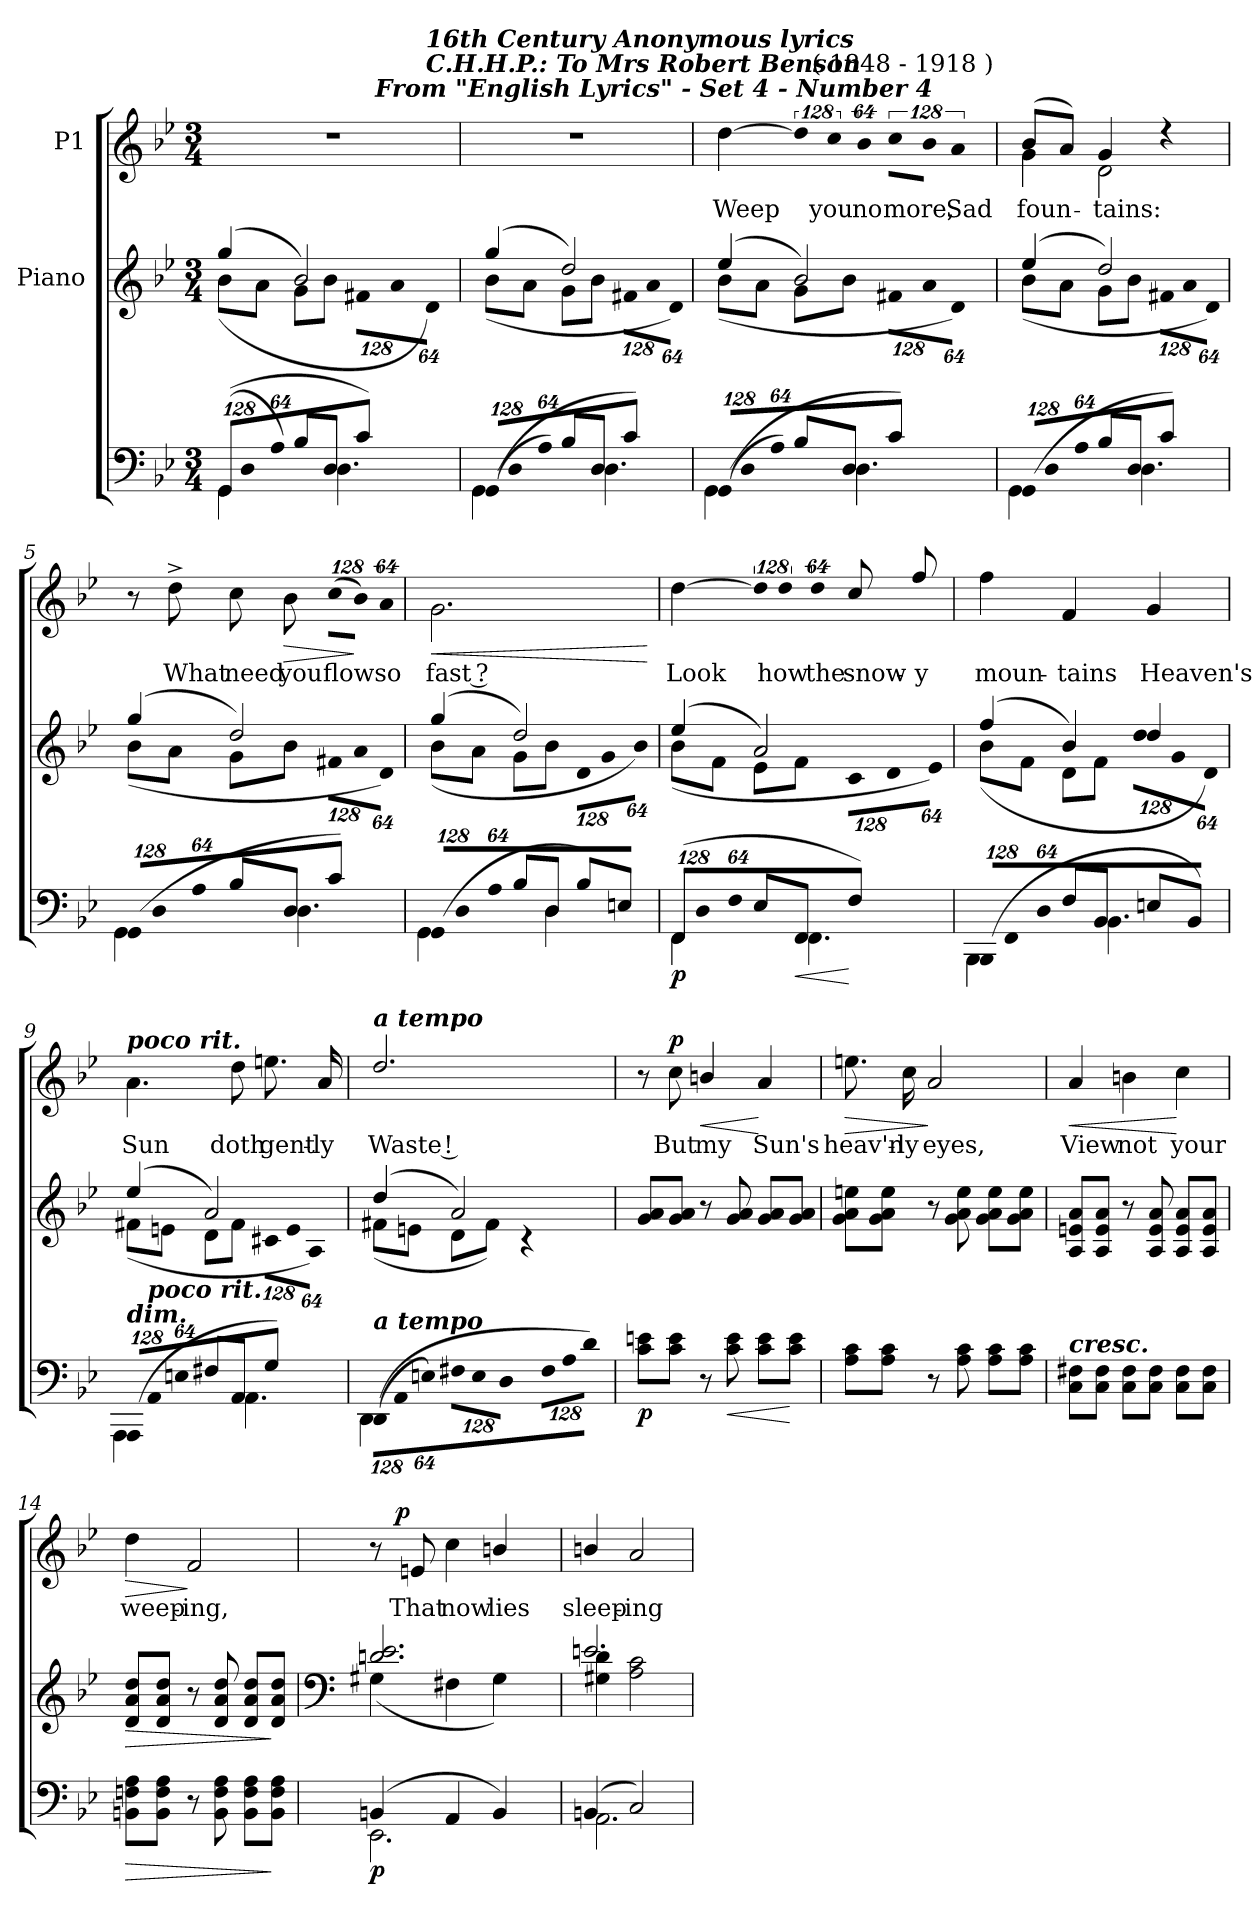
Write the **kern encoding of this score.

**kern	**dynam	**kern	**dynam	**kern	**text	**dynam
*part3	*part3	*part2	*part2	*part1	*part1	*part1
*staff3	*staff3	*staff2	*staff2	*staff1	*staff1	*staff1
*	*	*I"Piano	*	*I"P1	*	*
!!LO:PB:g=z
*clefF4	*	*clefG2	*	*clefG2	*	*
*k[b-e-]	*	*k[b-e-]	*	*k[b-e-]	*	*
*g:	*	*g:	*	*g:	*	*
*M3/4	*	*M3/4	*	*M3/4	*	*
*MM70	*	*MM70	*	*MM70	*	*
*Xbrackettup	*	*	*	*	*	*
=1	=1	=1	=1	=1	=1	=1
!	!	!	!	!LO:TX:a:B:t=Editor&colon; John Henry Fowler	!	!
!	!	!	!	!LO:TX:a:Bi:t=(  Revision&colon;   3 - 30 - 2008  )	!	!
!	!	!	!	!LO:TX:a:Bi:t=Lento sostenuto.	!	!
!LO:N:vis=8	!	!	!	!LO:N:vis=1	!	!
*^	*	*^	*	*^	*	*
*	*	*	*	*	*	*	*^	*	*
((1024%85GGi/L	4GGi\	.	(4ggi/	(8b-i\L	.	2.r	2ryy	2ryy	.	.
!LO:N:vis=8	!	!	!	!	!	!	!	!	!	!
1024%85Di/	.	.	.	.	.	.	.	.	.	.
.	.	.	.	8ai\J	.	.	.	.	.	.
!LO:N:vis=8	!	!	!	!	!	!	!	!	!	!
512%43Ai/J)	.	.	.	.	.	.	.	.	.	.
8B-i/L	8ryy	.	2b-i/)	8gi\L	.	.	.	.	.	.
8Di/J	4.Di\	.	.	8b-i\J	.	.	.	.	.	.
*	*	*	*	*Xbrackettup	*	*	*	*	*	*
!	!	!	!	!LO:N:vis=8	!	!	!	!	!	!
4ci/)	.	.	.	1024%85f#Xi\L	.	.	32ryy	8ryy	.	.
.	.	.	.	.	.	.	128ryy	.	.	.
.	.	.	.	.	.	.	1024ryy	.	.	.
!	!	!	!	!	!	!	!LO:TX:a:Bi:t=From "English Lyrics" -  Set 4 -  Number 4	!	!	!
.	.	.	.	.	.	.	8ryy	.	.	.
!	!	!	!	!LO:N:vis=8	!	!	!	!	!	!
.	.	.	.	1024%85ai\	.	.	.	.	.	.
.	.	.	.	.	.	.	.	32ryy	.	.
.	.	.	.	.	.	.	.	128ryy	.	.
.	.	.	.	.	.	.	.	512ryy	.	.
.	.	.	.	.	.	.	16ryy	.	.	.
!	!	!	!	!	!	!	!	!LO:TX:a:Bi:t=C.H.H.P.&colon;  To Mrs Robert Benson	!	!
!	!	!	!	!	!	!	!	!LO:TX:a:Bi:t=16th Century Anonymous lyrics	!	!
!	!	!	!	!LO:N:vis=8	!	!	!	!	!	!
.	.	.	.	512%43di\J)	.	.	.	16ryy	.	.
.	.	.	.	.	.	.	64ryy	.	.	.
.	.	.	.	.	.	.	.	64ryy	.	.
.	.	.	.	.	.	.	256..ryy	.	.	.
.	.	.	.	.	.	.	.	256.ryy	.	.
=2	=2	=2	=2	=2	=2	=2	=2	=2	=2	=2
!LO:N:vis=8	!	!	!	!	!	!LO:N:vis=1	!	!	!	!
*	*	*	*	*	*	*v	*v	*v	*	*
((1024%85GGi/L	4GGi\	.	(4ggi/	(8b-i\L	.	2.r	.	.
!LO:N:vis=8	!	!	!	!	!	!	!	!
1024%85Di/	.	.	.	.	.	.	.	.
.	.	.	.	8ai\J	.	.	.	.
!LO:N:vis=8	!	!	!	!	!	!	!	!
512%43Ai/J)	.	.	.	.	.	.	.	.
8B-i/L	8ryy	.	2ddi/)	8gi\L	.	.	.	.
8Di/J	4.Di\	.	.	8b-i\J	.	.	.	.
!	!	!	!	!LO:N:vis=8	!	!	!	!
4ci/)	.	.	.	1024%85f#Xi\L	.	.	.	.
!	!	!	!	!LO:N:vis=8	!	!	!	!
.	.	.	.	1024%85ai\	.	.	.	.
!	!	!	!	!LO:N:vis=8	!	!	!	!
.	.	.	.	512%43di\J)	.	.	.	.
=3	=3	=3	=3	=3	=3	=3	=3	=3
!LO:N:vis=8	!	!	!	!	!	!	!	!
!	!	!	!	!	!	!LO:TX:a:B:t=Charles Hubert Hastings Parry	!	!
!	!	!	!	!	!	!	!LO:LY:b:color=#000000	!
*	*	*	*	*	*	*^	*	*
((1024%85GGi/L	4GGi\	.	(4ee-i/	(8b-i\L	.	[4ddi\	4ryy	Weep	.
!LO:N:vis=8	!	!	!	!	!	!	!	!	!
1024%85Di/	.	.	.	.	.	.	.	.	.
.	.	.	.	8ai\J	.	.	.	.	.
!LO:N:vis=8	!	!	!	!	!	!	!	!	!
512%43Ai/J)	.	.	.	.	.	.	.	.	.
!	!	!	!	!	!	!LO:N:vis=8	!	!	!
8B-i/L	8ryy	.	2b-i/)	8gi\L	.	1024%85ddi\]	32ryy	.	.
.	.	.	.	.	.	.	128ryy	.	.
!	!	!	!	!	!	!	!LO:TX:a:t=( 1848 - 1918 )	!	!
.	.	.	.	.	.	.	4ryy	.	.
!	!	!	!	!	!	!LO:N:vis=8	!	!	!
!	!	!	!	!	!	!	!	!LO:LY:b:color=#000000	!
.	.	.	.	.	.	1024%85cci\	.	you	.
8Di/J	4.Di\	.	.	8b-i\J	.	.	.	.	.
!	!	!	!	!	!	!LO:N:vis=8	!	!	!
!	!	!	!	!	!	!	!	!LO:LY:b:color=#000000	!
.	.	.	.	.	.	512%43b-i\	.	no	.
!	!	!	!	!LO:N:vis=8	!	!LO:N:vis=8	!	!	!
!	!	!	!	!	!	!	!	!LO:LY:b:color=#000000	!
4ci/)	.	.	.	1024%85f#Xi\L	.	1024%85cci\L	.	more,	.
.	.	.	.	.	.	.	8ryy	.	.
!	!	!	!	!LO:N:vis=8	!	!LO:N:vis=8	!	!	!
.	.	.	.	1024%85ai\	.	1024%85b-i\J	.	.	.
.	.	.	.	.	.	.	16ryy	.	.
!	!	!	!	!LO:N:vis=8	!	!LO:N:vis=8	!	!	!
!	!	!	!	!	!	!	!	!LO:LY:b:color=#000000	!
.	.	.	.	512%43di\J)	.	512%43ai\	.	Sad	.
.	.	.	.	.	.	.	64.ryy	.	.
!!LO:LB:g=z	!!
=4	=4	=4	=4	=4	=4	=4	=4	=4	=4
!LO:N:vis=8	!	!	!	!	!	!	!	!	!
!	!	!	!	!	!	!	!	!LO:LY:b:color=#000000	!
(1024%85GGi/L	4GGi\	.	(4ee-i/	(8b-i\L	.	(8b-i/L	4gi\	foun-	.
!LO:N:vis=8	!	!	!	!	!	!	!	!	!
1024%85Di/	.	.	.	.	.	.	.	.	.
.	.	.	.	8ai\J	.	8ai/J)	.	.	.
!LO:N:vis=8	!	!	!	!	!	!	!	!	!
512%43Ai/J	.	.	.	.	.	.	.	.	.
!	!	!	!	!	!	!	!	!LO:LY:b:color=#000000	!
8B-i/L	8ryy	.	2ddi/)	8gi\L	.	4gi/	2di\	-tains:	.
8Di/J	4.Di\	.	.	8b-i\J	.	.	.	.	.
!	!	!	!	!LO:N:vis=8	!	!	!	!	!
4ci/)	.	.	.	1024%85f#Xi\L	.	4r	.	.	.
!	!	!	!	!LO:N:vis=8	!	!	!	!	!
.	.	.	.	1024%85ai\	.	.	.	.	.
!	!	!	!	!LO:N:vis=8	!	!	!	!	!
.	.	.	.	512%43di\J)	.	.	.	.	.
*	*	*	*	*	*	*v	*v	*	*
=5	=5	=5	=5	=5	=5	=5	=5	=5
!LO:N:vis=8	!	!	!	!	!	!	!	!
(1024%85GGi/L	4GGi\	.	(4ggi/	(8b-i\L	.	8r	.	.
!LO:N:vis=8	!	!	!	!	!	!	!	!
1024%85Di/	.	.	.	.	.	.	.	.
!	!	!	!	!	!	!	!LO:LY:b:color=#000000	!
.	.	.	.	8ai\J	.	8dd^i\	What	.
!LO:N:vis=8	!	!	!	!	!	!	!	!
512%43Ai/J	.	.	.	.	.	.	.	.
!	!	!	!	!	!	!	!LO:LY:b:color=#000000	!
8B-i/L	8ryy	.	2ddi/)	8gi\L	.	8cci\	need	.
!	!	!	!	!	!	!	!LO:LY:b:color=#000000	!LO:HP:b
8Di/J	4.Di\	.	.	8b-i\J	.	8b-i\	you	>
!	!	!	!	!LO:N:vis=8	!	!LO:N:vis=8	!	!
!	!	!	!	!	!	!	!LO:LY:b:color=#000000	!
4ci/)	.	.	.	1024%85f#Xi\L	.	(1024%85cci\L	flow	.
!	!	!	!	!LO:N:vis=8	!	!LO:N:vis=8	!	!
.	.	.	.	1024%85ai\	.	1024%85b-i\J)	.	]
!	!	!	!	!LO:N:vis=8	!	!LO:N:vis=8	!	!
!	!	!	!	!	!	!	!LO:LY:b:color=#000000	!
.	.	.	.	512%43di\J)	.	512%43ai\	so	.
=6	=6	=6	=6	=6	=6	=6	=6	=6
!LO:N:vis=8	!	!	!	!	!	!	!	!
!	!	!	!	!	!	!	!LO:LY:b:color=#000000	!LO:HP:b
(1024%85GGi/L	4GGi\	.	(4ggi/	(8b-i\L	.	2.gi\	fast ?	<
!LO:N:vis=8	!	!	!	!	!	!	!	!
1024%85Di/	.	.	.	.	.	.	.	.
.	.	.	.	8ai\J	.	.	.	.
!LO:N:vis=8	!	!	!	!	!	!	!	!
512%43Ai/J	.	.	.	.	.	.	.	.
8B-i/L	8ryy	.	2ddi/)	8gi\L	.	.	.	.
8Di/J	4Di\	.	.	8b-i\J	.	.	.	.
!	!	!	!	!LO:N:vis=8	!	!	!	!
8B-i/L)	.	.	.	1024%85di\L	.	.	.	.
!	!	!	!	!LO:N:vis=8	!	!	!	!
.	.	.	.	1024%85gi\	.	.	.	.
8Eni/J	8ryy	.	.	.	.	.	.	.
!	!	!	!	!LO:N:vis=8	!	!	!	!
.	.	.	.	512%43b-i\J)	.	.	.	.
*v	*v	*	*	*	*	*	*	*
*	*	*v	*v	*	*	*	*
.	.	.	.	.	.	[
!!LO:LB:g=z
=7	=7	=7	=7	=7	=7	=7
!LO:N:vis=8	!	!	!	!	!	!
*^	*	*^	*	*	*	*
!	!	!	!	!	!	!	!LO:LY:b:color=#000000	!
(1024%85FFi/L	4FFi\	p	(4ee-i/	(8b-i\L	.	[4ddi\	Look	.
!LO:N:vis=8	!	!	!	!	!	!	!	!
1024%85Di/	.	.	.	.	.	.	.	.
.	.	.	.	8fi\J	.	.	.	.
!LO:N:vis=8	!	!	!	!	!	!	!	!
512%43Fi/J	.	.	.	.	.	.	.	.
!	!	!	!	!	!	!LO:N:vis=8	!	!
8E-i/L	8ryy	.	2ai/)	8e-i\L	.	1024%85ddi/]	.	.
!	!	!	!	!	!	!LO:N:vis=8	!	!
!	!	!	!	!	!	!	!LO:LY:b:color=#000000	!
.	.	.	.	.	.	1024%85ddi/	how	.
!	!	!LO:HP:b	!	!	!	!	!	!
8FFi/J	4.FFi\	<	.	8fi\J	.	.	.	.
!	!	!	!	!	!	!LO:N:vis=8	!	!
!	!	!	!	!	!	!	!LO:LY:b:color=#000000	!
.	.	.	.	.	.	512%43ddi/	the	.
!	!	!	!	!LO:N:vis=8	!	!	!	!
!	!	!	!	!	!	!	!LO:LY:b:color=#000000	!
4Fi/)	.	[	.	1024%85ci\L	.	8cci/	snow-	.
!	!	!	!	!LO:N:vis=8	!	!	!	!
.	.	.	.	1024%85di\	.	.	.	.
!	!	!	!	!	!	!	!LO:LY:b:color=#000000	!
.	.	.	.	.	.	8ffi/	-y	.
!	!	!	!	!LO:N:vis=8	!	!	!	!
.	.	.	.	512%43e-i\J)	.	.	.	.
=8	=8	=8	=8	=8	=8	=8	=8	=8
!LO:N:vis=8	!	!	!	!	!	!	!	!
!	!	!	!	!	!	!	!LO:LY:b:color=#000000	!
(1024%85BBB-i/L	4BBB-i\	.	(4ffi/	(8b-i\L	.	4ffi\	moun-	.
!LO:N:vis=8	!	!	!	!	!	!	!	!
1024%85FFi/	.	.	.	.	.	.	.	.
.	.	.	.	8fi\J	.	.	.	.
!LO:N:vis=8	!	!	!	!	!	!	!	!
512%43Di/J	.	.	.	.	.	.	.	.
!	!	!	!	!	!	!	!LO:LY:b:color=#000000	!
8Fi/L	8ryy	.	4b-i/)	8di\L	.	4fi/	-tains	.
8BB-i/J	4.BB-i\	.	.	8fi\J	.	.	.	.
!	!	!	!	!LO:N:vis=8	!	!	!	!
!	!	!	!	!	!	!	!LO:LY:b:color=#000000	!
8Eni/L	.	.	4ddi/	1024%85ddi\L	.	4gi/	Heaven's	.
!	!	!	!	!LO:N:vis=8	!	!	!	!
.	.	.	.	1024%85gi\	.	.	.	.
8BB-i/J)	.	.	.	.	.	.	.	.
!	!	!	!	!LO:N:vis=8	!	!	!	!
.	.	.	.	512%43di\J)	.	.	.	.
=9	=9	=9	=9	=9	=9	=9	=9	=9
!LO:N:vis=8	!	!	!	!	!	!	!	!
!	!	!	!	!	!	!LO:TX:a:Bi:t=poco rit.	!	!
!LO:TX:a:Bi:t=dim.	!	!	!	!	!	!	!	!
!	!	!	!	!	!	!	!LO:LY:b:color=#000000	!
(1024%85AAAi/L	4AAAi\	.	(4ee-i/	(8f#Xi\L	.	4.ai\	Sun	.
!LO:TX:a:Bi:t=poco rit.	!	!	!	!	!	!	!	!
!LO:N:vis=8	!	!	!	!	!	!	!	!
1024%85AAi/	.	.	.	.	.	.	.	.
.	.	.	.	8eni\J	.	.	.	.
!LO:N:vis=8	!	!	!	!	!	!	!	!
512%43Eni/J	.	.	.	.	.	.	.	.
8F#Xi/L	8ryy	.	2ai/)	8di\L	.	.	.	.
!	!	!	!	!	!	!	!LO:LY:b:color=#000000	!
8AAi/J	4.AAi\	.	.	8f#i\J	.	8ddi\	doth	.
!	!	!	!	!LO:N:vis=8	!	!	!	!
!	!	!	!	!	!	!	!LO:LY:b:color=#000000	!
4Gi/)	.	.	.	1024%85c#Xi\L	.	8.eeni\	gent-	.
!	!	!	!	!LO:N:vis=8	!	!	!	!
.	.	.	.	1024%85ei\	.	.	.	.
!	!	!	!	!LO:N:vis=8	!	!	!	!
.	.	.	.	512%43Ai\J)	.	.	.	.
!	!	!	!	!	!	!	!LO:LY:b:color=#000000	!
.	.	.	.	.	.	16ai/	-ly	.
!!LO:PB:g=z
=10	=10	=10	=10	=10	=10	=10	=10	=10
!LO:N:vis=8	!	!	!	!	!	!	!	!
!	!	!	!	!	!	!LO:TX:a:Bi:t=a tempo	!	!
!LO:TX:a:Bi:t=a tempo	!	!	!	!	!	!	!	!
!	!	!	!	!	!	!	!LO:LY:b:color=#000000	!
((1024%85DDi/L	4DDi\	.	(4ddi/	(8f#Xi\L	.	2.ddi/	Waste !	.
!LO:N:vis=8	!	!	!	!	!	!	!	!
1024%85AAi/	.	.	.	.	.	.	.	.
.	.	.	.	8eni\J	.	.	.	.
!LO:N:vis=8	!	!	!	!	!	!	!	!
512%43Eni/J)	.	.	.	.	.	.	.	.
!LO:N:vis=8	!	!	!	!	!	!	!	!
1024%85F#Xi\L	2ryy	.	2ai/)	8di\L	.	.	.	.
!LO:N:vis=8	!	!	!	!	!	!	!	!
1024%85Ei\	.	.	.	.	.	.	.	.
.	.	.	.	8f#i\J)	.	.	.	.
!LO:N:vis=8	!	!	!	!	!	!	!	!
512%43Di\J	.	.	.	.	.	.	.	.
!LO:N:vis=8	!	!	!	!	!	!	!	!
1024%85F#i\L	.	.	.	4r	.	.	.	.
!LO:N:vis=8	!	!	!	!	!	!	!	!
1024%85Ai\	.	.	.	.	.	.	.	.
!LO:N:vis=8	!	!	!	!	!	!	!	!
512%43di\J)	.	.	.	.	.	.	.	.
*v	*v	*	*	*	*	*	*	*
*	*	*v	*v	*	*	*	*
=11	=11	=11	=11	=11	=11	=11
8ci\ 8eniL	p	8gi/ 8aiL	.	8r	.	.
!	!	!	!	!	!LO:LY:b:color=#000000	!
8ci\ 8eiJ	.	8gi/ 8aiJ	.	8cci\	But	p
!	!	!	!	!	!LO:LY:b:color=#000000	!LO:HP:b
8r	.	8r	.	4bni/	my	<
!	!LO:HP:b	!	!	!	!	!
8ci\ 8ei	<	8gi/ 8ai	.	.	.	.
!	!	!	!	!	!LO:LY:b:color=#000000	!
8ci\ 8eiL	.	8gi/ 8aiL	.	4ai/	Sun's	[
8ci\ 8eiJ	[	8gi/ 8aiJ	.	.	.	.
=12	=12	=12	=12	=12	=12	=12
!	!	!	!	!	!LO:LY:b:color=#000000	!LO:HP:b
8Ai\ 8ciL	.	8gi\ 8ai 8eeniL	.	8.eeni\	heav'n-	>
8Ai\ 8ciJ	.	8gi\ 8ai 8eeiJ	.	.	.	.
!	!	!	!	!	!LO:LY:b:color=#000000	!
.	.	.	.	16cci\	-ly	.
!	!	!	!	!	!LO:LY:b:color=#000000	!
8r	.	8r	.	2ai/	eyes,	]
8Ai\ 8ci	.	8gi\ 8ai 8eei	.	.	.	.
8Ai\ 8ciL	.	8gi\ 8ai 8eeiL	.	.	.	.
8Ai\ 8ciJ	.	8gi\ 8ai 8eeiJ	.	.	.	.
!!LO:LB:g=z
=13	=13	=13	=13	=13	=13	=13
!LO:TX:a:Bi:t=cresc.	!	!	!	!	!	!
!	!	!	!	!	!LO:LY:b:color=#000000	!LO:HP:b
8Ci\ 8F#XiL	.	8Ai/ 8eni 8aiL	.	4ai/	View	<
8Ci\ 8F#iJ	.	8Ai/ 8ei 8aiJ	.	.	.	.
!	!	!	!	!	!LO:LY:b:color=#000000	!
8Ci\ 8F#iL	.	8r	.	4bni\	not	.
8Ci\ 8F#iJ	.	8Ai/ 8ei 8ai	.	.	.	.
!	!	!	!	!	!LO:LY:b:color=#000000	!
8Ci\ 8F#iL	.	8Ai/ 8ei 8aiL	.	4cci\	your	[
8Ci\ 8F#iJ	.	8Ai/ 8ei 8aiJ	.	.	.	.
=14	=14	=14	=14	=14	=14	=14
!	!LO:HP:b	!	!LO:HP:b	!	!	!
!	!	!	!	!	!LO:LY:b:color=#000000	!LO:HP:b
8BBni\ 8Fni 8AiL	>	8di/ 8ai 8ddiL	>	4ddi\	weep-	>
8BBi\ 8Fi 8AiJ	.	8di/ 8ai 8ddiJ	.	.	.	.
!	!	!	!	!	!LO:LY:b:color=#000000	!
8r	.	8r	.	2fi/	-ing,	]
8BBi\ 8Fi 8Ai	.	8di/ 8ai 8ddi	.	.	.	.
8BBi\ 8Fi 8AiL	.	8di/ 8ai 8ddiL	.	.	.	.
8BBi\ 8Fi 8AiJ	]	8di/ 8ai 8ddiJ	]	.	.	.
=15	=15	=15	=15	=15	=15	=15
*	*	*clefF4	*	*	*	*
*^	*	*^	*	*^	*	*
(4BBni/	2.EE-i\	p	2.dni/ 2.e-i	(4G#Xi\	.	8r	16ryy	.	.
.	.	.	.	.	.	.	128..ryy	.	.
.	.	.	.	.	.	.	2ryy	.	p
!	!	!	!	!	!	!	!	!LO:LY:b:color=#000000	!
.	.	.	.	.	.	8eni/	.	That	.
!	!	!	!	!	!	!	!	!LO:LY:b:color=#000000	!
4AAi/	.	.	.	4F#Xi\	.	4cci\	.	now	.
!	!	!	!	!	!	!	!	!LO:LY:b:color=#000000	!
4BBi/)	.	.	.	4G#i\)	.	4bni/	.	lies	.
.	.	.	.	.	.	.	8ryy	.	.
.	.	.	.	.	.	.	32ryy	.	.
.	.	.	.	.	.	.	64ryy	.	.
.	.	.	.	.	.	.	512ryy	.	.
*	*	*	*	*	*	*v	*v	*	*
=16	=16	=16	=16	=16	=16	=16	=16	=16
*	*	*	*	*	*	*^	*	*
!	!	!	!	!	!	!	!	!LO:LY:b:color=#000000	!
*	*	*	*	*	*	*v	*v	*	*
(4BBni/	2.AAi\	.	2.eni/	4G#Xi\ 4di	.	4bni/	sleep-	.
!	!	!	!	!	!	!	!LO:LY:b:color=#000000	!
2Ci/)	.	.	.	2Ai\ 2ci	.	2ai/	-ing	.
*v	*v	*	*	*	*	*	*	*
*	*	*v	*v	*	*	*	*
=	=	=	=	=	=	=
*-	*-	*-	*-	*-	*-	*-
